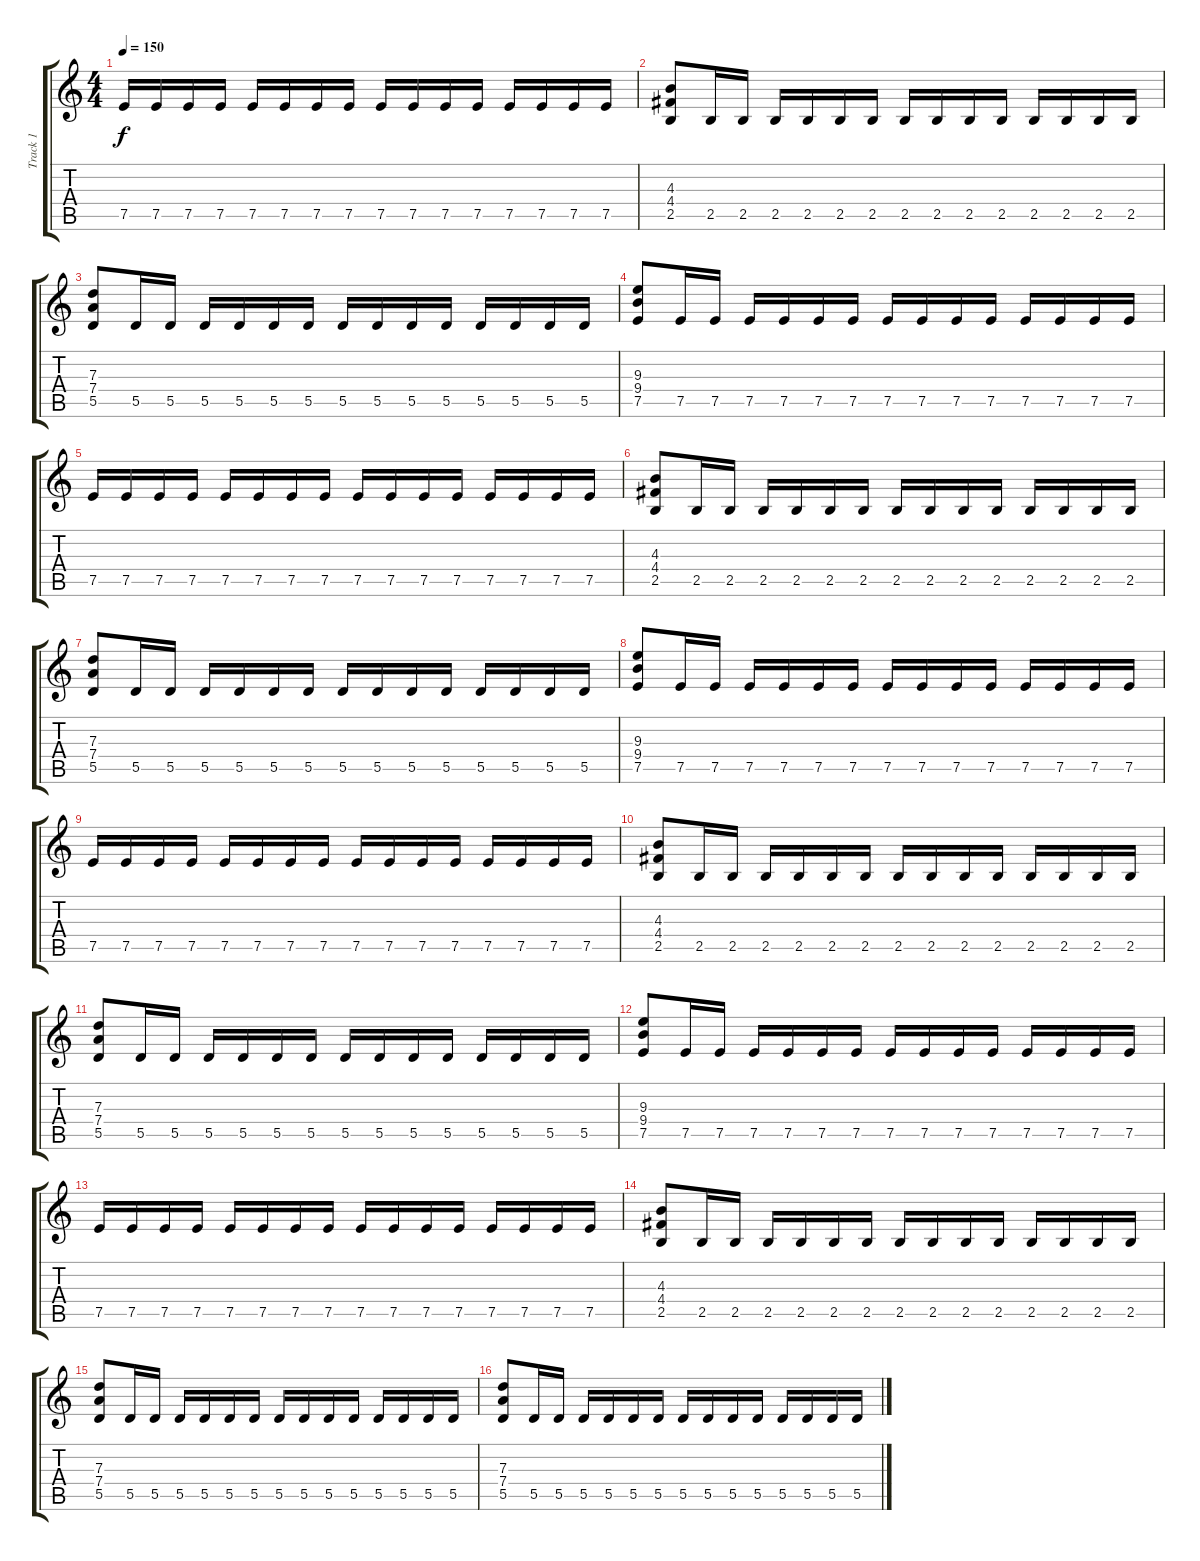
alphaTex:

\track ("Track 1" "Track 1") {instrument overdrivenguitar}
\staff {score tabs}
\tuning (E4 B3 G3 D3 A2 E2) {hide}
\ts (4 4)
\tempo 150
\clef g2
\ks c
7.5.16{dy f} 7.5.16 7.5.16 7.5.16 7.5.16 7.5.16 7.5.16 7.5.16 7.5.16 7.5.16 7.5.16 7.5.16 7.5.16 7.5.16 7.5.16 7.5.16 |
(4.3 4.4 2.5).8 2.5.16 2.5.16 2.5.16 2.5.16 2.5.16 2.5.16 2.5.16 2.5.16 2.5.16 2.5.16 2.5.16 2.5.16 2.5.16 2.5.16 |
(7.3 7.4 5.5).8 5.5.16 5.5.16 5.5.16 5.5.16 5.5.16 5.5.16 5.5.16 5.5.16 5.5.16 5.5.16 5.5.16 5.5.16 5.5.16 5.5.16 |
(9.3 9.4 7.5).8 7.5.16 7.5.16 7.5.16 7.5.16 7.5.16 7.5.16 7.5.16 7.5.16 7.5.16 7.5.16 7.5.16 7.5.16 7.5.16 7.5.16 |
7.5.16 7.5.16 7.5.16 7.5.16 7.5.16 7.5.16 7.5.16 7.5.16 7.5.16 7.5.16 7.5.16 7.5.16 7.5.16 7.5.16 7.5.16 7.5.16 |
(4.3 4.4 2.5).8 2.5.16 2.5.16 2.5.16 2.5.16 2.5.16 2.5.16 2.5.16 2.5.16 2.5.16 2.5.16 2.5.16 2.5.16 2.5.16 2.5.16 |
(7.3 7.4 5.5).8 5.5.16 5.5.16 5.5.16 5.5.16 5.5.16 5.5.16 5.5.16 5.5.16 5.5.16 5.5.16 5.5.16 5.5.16 5.5.16 5.5.16 |
(9.3 9.4 7.5).8 7.5.16 7.5.16 7.5.16 7.5.16 7.5.16 7.5.16 7.5.16 7.5.16 7.5.16 7.5.16 7.5.16 7.5.16 7.5.16 7.5.16 |
7.5.16 7.5.16 7.5.16 7.5.16 7.5.16 7.5.16 7.5.16 7.5.16 7.5.16 7.5.16 7.5.16 7.5.16 7.5.16 7.5.16 7.5.16 7.5.16 |
(4.3 4.4 2.5).8 2.5.16 2.5.16 2.5.16 2.5.16 2.5.16 2.5.16 2.5.16 2.5.16 2.5.16 2.5.16 2.5.16 2.5.16 2.5.16 2.5.16 |
(7.3 7.4 5.5).8 5.5.16 5.5.16 5.5.16 5.5.16 5.5.16 5.5.16 5.5.16 5.5.16 5.5.16 5.5.16 5.5.16 5.5.16 5.5.16 5.5.16 |
(9.3 9.4 7.5).8 7.5.16 7.5.16 7.5.16 7.5.16 7.5.16 7.5.16 7.5.16 7.5.16 7.5.16 7.5.16 7.5.16 7.5.16 7.5.16 7.5.16 |
7.5.16 7.5.16 7.5.16 7.5.16 7.5.16 7.5.16 7.5.16 7.5.16 7.5.16 7.5.16 7.5.16 7.5.16 7.5.16 7.5.16 7.5.16 7.5.16 |
(4.3 4.4 2.5).8 2.5.16 2.5.16 2.5.16 2.5.16 2.5.16 2.5.16 2.5.16 2.5.16 2.5.16 2.5.16 2.5.16 2.5.16 2.5.16 2.5.16 |
(7.3 7.4 5.5).8 5.5.16 5.5.16 5.5.16 5.5.16 5.5.16 5.5.16 5.5.16 5.5.16 5.5.16 5.5.16 5.5.16 5.5.16 5.5.16 5.5.16 |
(7.3 7.4 5.5).8 5.5.16 5.5.16 5.5.16 5.5.16 5.5.16 5.5.16 5.5.16 5.5.16 5.5.16 5.5.16 5.5.16 5.5.16 5.5.16 5.5.16
